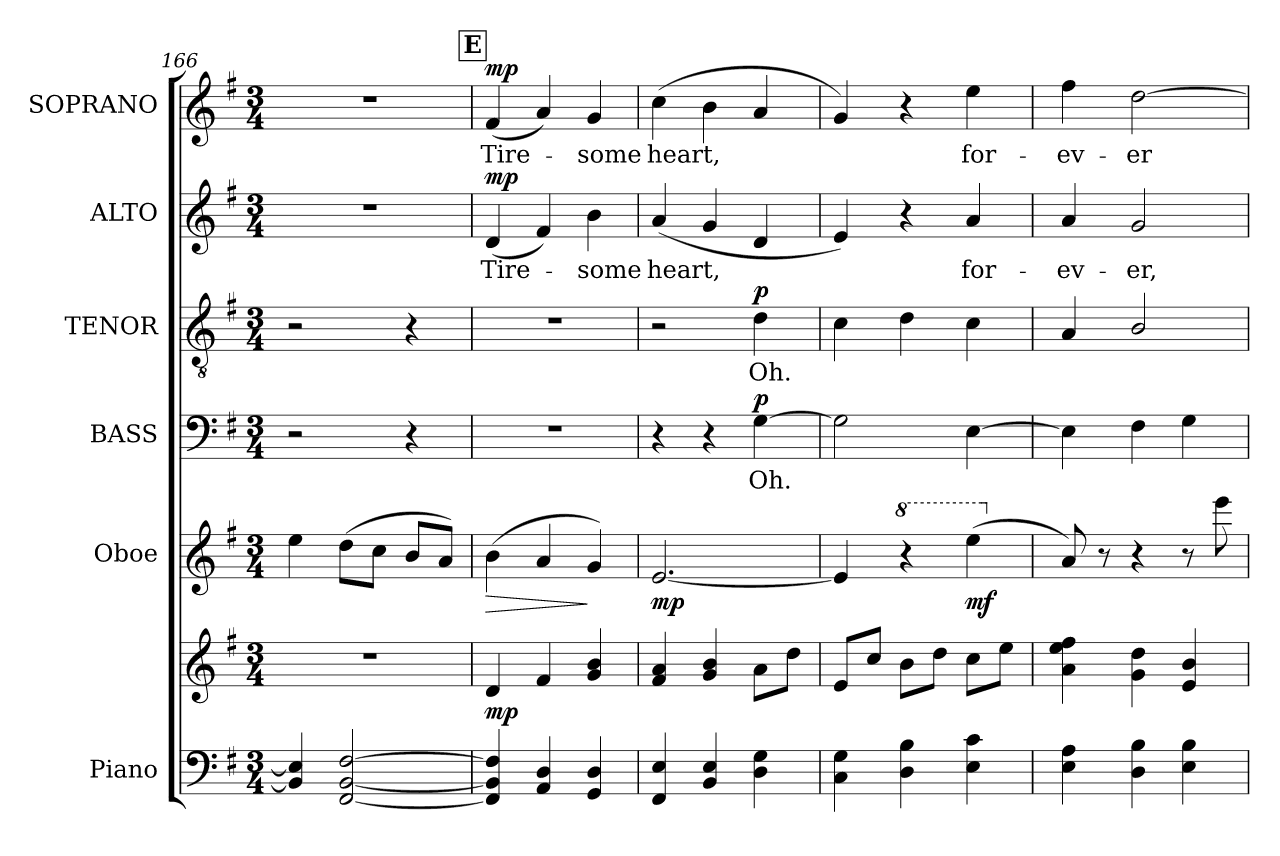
**kern	**kern	**dynam	**kern	**dynam	**kern	**text	**dynam	**kern	**text	**dynam	**kern	**text	**dynam	**kern	**text	**dynam
*part6	*part6	*part6	*part5	*part5	*part4	*part4	*part4	*part3	*part3	*part3	*part2	*part2	*part2	*part1	*part1	*part1
*staff7	*staff6	*staff6/7	*staff5	*staff5	*staff4	*staff4	*staff4	*staff3	*staff3	*staff3	*staff2	*staff2	*staff2	*staff1	*staff1	*staff1
*I"Piano	*	*	*I"Oboe	*	*I"BASS	*	*	*I"TENOR	*	*	*I"ALTO	*	*	*I"SOPRANO	*	*
*I'Pno.	*	*	*I'Ob.	*	*I'B.	*	*	*I'T.	*	*	*I'A.	*	*	*I'S.	*	*
*clefF4	*clefG2	*	*clefG2	*	*clefF4	*	*	*clefGv2	*	*	*clefG2	*	*	*clefG2	*	*
*	*	*	*	*	*	*	*	*ITrd7c12	*	*	*	*	*	*	*	*
*k[f#]	*k[f#]	*	*k[f#]	*	*k[f#]	*	*	*k[f#]	*	*	*k[f#]	*	*	*k[f#]	*	*
*G:	*G:	*	*G:	*	*G:	*	*	*G:	*	*	*G:	*	*	*G:	*	*
*M3/4	*M3/4	*	*M3/4	*	*M3/4	*	*	*M3/4	*	*	*M3/4	*	*	*M3/4	*	*
=166	=166	=166	=166	=166	=166	=166	=166	=166	=166	=166	=166	=166	=166	=166	=166	=166
!	!LO:N:vis=1	!	!	!	!	!	!	!	!	!	!LO:N:vis=1	!	!	!LO:N:vis=1	!	!
4BBi/] 4Ei]	2.r	.	4eei\	.	2r	.	.	2r	.	.	2.r	.	.	2.r	.	.
[<2FF#i/ [<2BBi [>2F#i	.	.	(8ddi\L	.	.	.	.	.	.	.	.	.	.	.	.	.
.	.	.	8cci\J	.	.	.	.	.	.	.	.	.	.	.	.	.
.	.	.	8bi/L	.	4r	.	.	4r	.	.	.	.	.	.	.	.
.	.	.	8ai/J)	.	.	.	.	.	.	.	.	.	.	.	.	.
!!LO:REH:place=s1:B:color=#000000:enc=box:fs=15.141:t=E
=167	=167	=167	=167	=167	=167	=167	=167	=167	=167	=167	=167	=167	=167	=167	=167	=167
!	!	!	!	!LO:HP:b	!LO:N:vis=1	!	!	!LO:N:vis=1	!	!	!	!	!	!	!	!
!	!	!	!	!	!	!	!	!	!	!	!	!LO:LY:b:color=#000000	!	!	!	!
!	!	!	!	!	!	!	!	!	!	!	!	!	!	!	!LO:LY:b:color=#000000	!
4FF#i/] 4BBi] 4F#i]	4di/	mp	(4bi\	>	2.r	.	.	2.r	.	.	(4di/	Tire-	mp	(4f#i/	Tire-	mp
4AAi/ 4Di	4f#i/	.	4ai/	.	.	.	.	.	.	.	4f#i/)	.	.	4ai/)	.	.
!	!	!	!	!	!	!	!	!	!	!	!	!LO:LY:b:color=#000000	!	!	!	!
!	!	!	!	!	!	!	!	!	!	!	!	!	!	!	!LO:LY:b:color=#000000	!
4GGi/ 4Di	4gi/ 4bi	.	4gi/)	]	.	.	.	.	.	.	4bi\	-some	.	4gi/	-some	.
=168	=168	=168	=168	=168	=168	=168	=168	=168	=168	=168	=168	=168	=168	=168	=168	=168
!	!	!	!	!	!	!	!	!	!	!	!	!LO:LY:b:color=#000000	!	!	!	!
!	!	!	!	!	!	!	!	!	!	!	!	!	!	!	!LO:LY:b:color=#000000	!
4FF#i/ 4Ei	4f#i/ 4ai	.	[<2.ei/	mp	4r	.	.	2r	.	.	(4ai/	heart,	.	(4cci\	heart,	.
4BBi/ 4Ei	4gi/ 4bi	.	.	.	4r	.	.	.	.	.	4gi/	.	.	4bi\	.	.
!	!	!	!	!	!	!LO:LY:b:color=#000000	!	!	!	!	!	!	!	!	!	!
!	!	!	!	!	!	!	!	!	!LO:LY:b:color=#000000	!	!	!	!	!	!	!
4Di\ 4Gi	8ai\L	.	.	.	[>4Gi\	Oh.	p	4Di\	Oh.	p	4di/	.	.	4ai/	.	.
.	8ddi\J	.	.	.	.	.	.	.	.	.	.	.	.	.	.	.
=169	=169	=169	=169	=169	=169	=169	=169	=169	=169	=169	=169	=169	=169	=169	=169	=169
4Ci\ 4Gi	8ei/L	.	4ei/]	.	2Gi\]	.	.	4Ci\	.	.	4ei/)	.	.	4gi/)	.	.
.	8cci/J	.	.	.	.	.	.	.	.	.	.	.	.	.	.	.
*	*	*	*8va	*	*	*	*	*	*	*	*	*	*	*	*	*
4Di\ 4Bi	8bi\L	.	4r	.	.	.	.	4Di\	.	.	4r	.	.	4r	.	.
.	8ddi\J	.	.	.	.	.	.	.	.	.	.	.	.	.	.	.
!	!	!	!	!	!	!	!	!	!	!	!	!LO:LY:b:color=#000000	!	!	!	!
!	!	!	!	!	!	!	!	!	!	!	!	!	!	!	!LO:LY:b:color=#000000	!
4Ei\ 4ci	8cci\L	.	(4eeei\	mf	[>4Ei\	.	.	4Ci\	.	.	4ai/	for-	.	4eei\	for-	.
.	8eei\J	.	.	.	.	.	.	.	.	.	.	.	.	.	.	.
!!LO:PB:g=z
=170	=170	=170	=170	=170	=170	=170	=170	=170	=170	=170	=170	=170	=170	=170	=170	=170
*	*	*	*X8va	*	*	*	*	*	*	*	*	*	*	*	*	*
!	!	!	!	!	!	!	!	!	!	!	!	!LO:LY:b:color=#000000	!	!	!	!
!	!	!	!	!	!	!	!	!	!	!	!	!	!	!	!LO:LY:b:color=#000000	!
4Ei\ 4Ai	4ai\ 4eei 4ff#i	.	8ai/)	.	4Ei\]	.	.	4AAi/	.	.	4ai/	-ev-	.	4ff#i\	-ev-	.
.	.	.	8r	.	.	.	.	.	.	.	.	.	.	.	.	.
!	!	!	!	!	!	!	!	!	!	!	!	!LO:LY:b:color=#000000	!	!	!	!
!	!	!	!	!	!	!	!	!	!	!	!	!	!	!	!LO:LY:b:color=#000000	!
4Di\ 4Bi	4gi\ 4ddi	.	4r	.	4F#i\	.	.	2BBi/	.	.	2gi/	-er,	.	[>2ddi\	-er	.
*	*	*	*8va	*	*	*	*	*	*	*	*	*	*	*	*	*
4Ei\ 4Bi	4ei/ 4bi	.	8r	.	4Gi\	.	.	.	.	.	.	.	.	.	.	.
*	*	*	*X8va	*	*	*	*	*	*	*	*	*	*	*	*	*
.	.	.	8eeei\	.	.	.	.	.	.	.	.	.	.	.	.	.
=	=	=	=	=	=	=	=	=	=	=	=	=	=	=	=	=
*-	*-	*-	*-	*-	*-	*-	*-	*-	*-	*-	*-	*-	*-	*-	*-	*-
